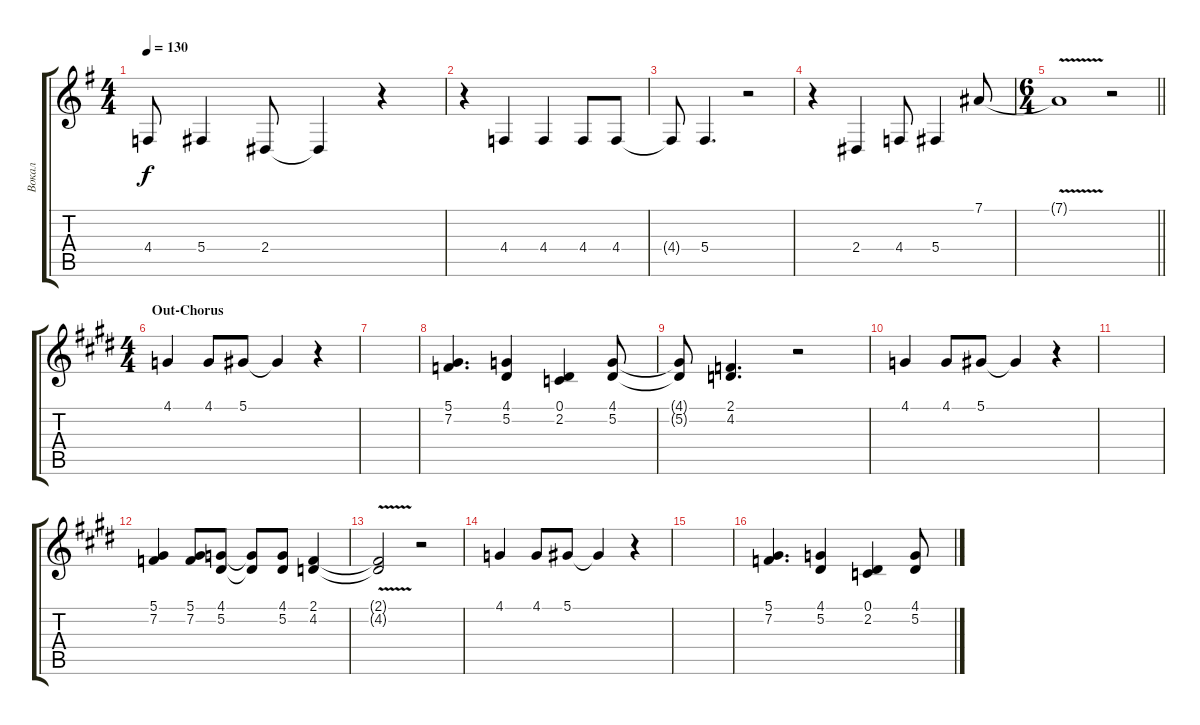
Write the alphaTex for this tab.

\track ("Вокал" "Вокал") {instrument trumpet}
\staff {score tabs}
\tuning (Eb4 Bb3 Gb3 Db3 Ab2 Eb2) {hide}
\ts (4 4)
\tempo 130
\clef g2
\ks eminor
4.4{t}.8{dy f} 5.4.4 2.4.8 2.4{t}.4 r.4 |
r.4 4.4.4 4.4.4 4.4.8 4.4.8 |
4.4{t}.8 5.4.4{d} r.2 |
r.4 2.4.4 4.4.8 5.4.4 7.1.8 |
\ts (6 4)
\barLineRight lightlight
7.1{v t}.1 r.2 |
\ts (4 4)
\section ("" "Out-Chorus")
\ks c#minor
4.1.4 4.1.8 5.1.8 5.1{t}.4 r.4 |
|
(5.1 7.2).4{d} (4.1 5.2).4 (0.1 2.2).4 (4.1 5.2).8 |
(4.1{t} 5.2{t}).8 (2.1 4.2).4{d} r.2 |
4.1.4 4.1.8 5.1.8 5.1{t}.4 r.4 |
|
(5.1 7.2).4 (5.1 7.2).8 (4.1 5.2).8 (4.1{t} 5.2{t}).8 (4.1 5.2).8 (2.1 4.2).4 |
(2.1{v t} 4.2{v t}).2 r.2 |
4.1.4 4.1.8 5.1.8 5.1{t}.4 r.4 |
|
(5.1 7.2).4{d} (4.1 5.2).4 (0.1 2.2).4 (4.1 5.2).8
